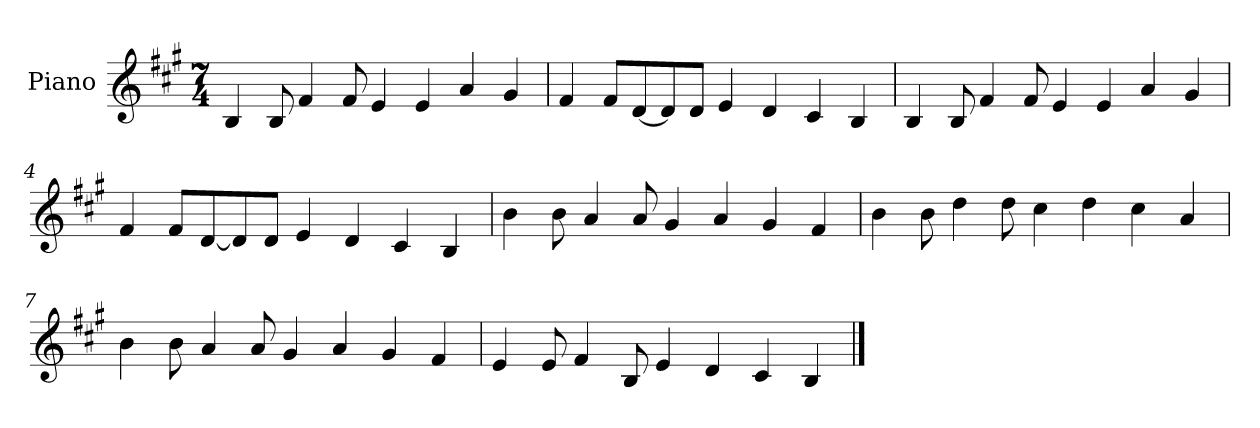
**kern
*part1
*staff1
*I"Piano
*I'Pno
*clefG2
*k[f#c#g#]
*M7/4
=1
4B/
8B/
4f#/
8f#/
4e/
4e/
4a/
4g#/
=2
4f#/
8f#/L
[8d/
8d/]
8d/J
4e/
4d/
4c#/
4B/
=3
4B/
8B/
4f#/
8f#/
4e/
4e/
4a/
4g#/
=4
4f#/
8f#/L
[8d/
8d/]
8d/J
4e/
4d/
4c#/
4B/
=5
4b\
8b\
4a/
8a/
4g#/
4a/
4g#/
4f#/
=6
4b\
8b\
4dd\
8dd\
4cc#\
4dd\
4cc#\
4a/
=7
4b\
8b\
4a/
8a/
4g#/
4a/
4g#/
4f#/
=8
4e/
8e/
4f#/
8B/
4e/
4d/
4c#/
4B/
==
*-
